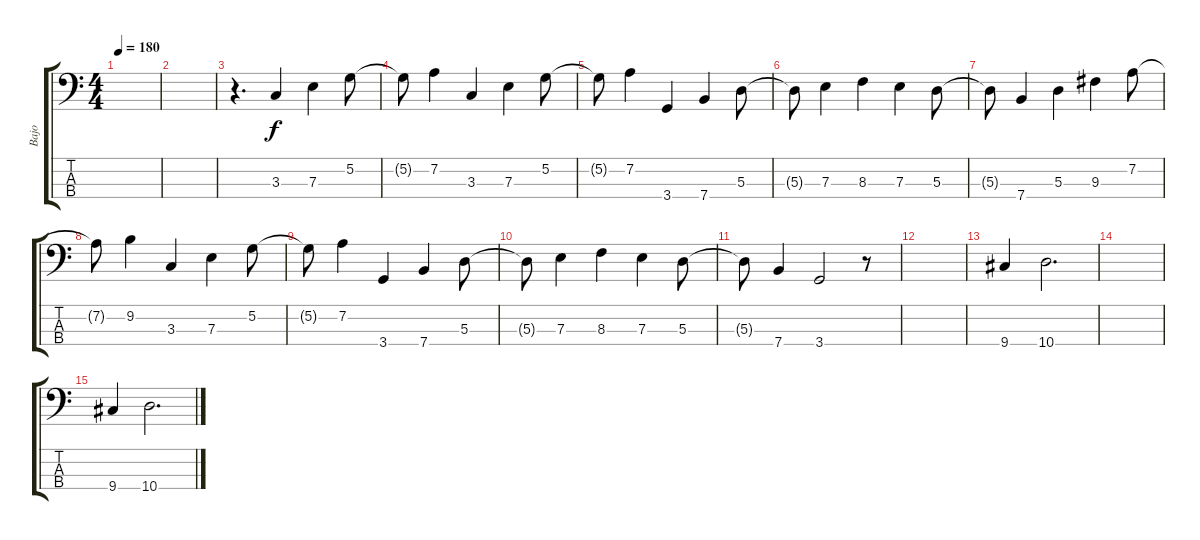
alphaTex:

\track ("Bajo" "Bajo") {instrument electricbasspick}
\staff {score tabs}
\tuning (G2 D2 A1 E1) {hide}
\ts (4 4)
\tempo 180
\clef f4
\ks c
|
|
r.4{d} 3.3.4 7.3.4 5.2.8 |
5.2{t}.8 7.2.4 3.3.4 7.3.4 5.2.8 |
5.2{t}.8 7.2.4 3.4.4 7.4.4 5.3.8 |
5.3{t}.8 7.3.4 8.3.4 7.3.4 5.3.8 |
5.3{t}.8 7.4.4 5.3.4 9.3.4 7.2.8 |
7.2{t}.8 9.2.4 3.3.4 7.3.4 5.2.8 |
5.2{t}.8 7.2.4 3.4.4 7.4.4 5.3.8 |
5.3{t}.8 7.3.4 8.3.4 7.3.4 5.3.8 |
5.3{t}.8 7.4.4 3.4.2 r.8 |
|
9.4.4 10.4.2{d} |
|
9.4.4 10.4.2{d}
